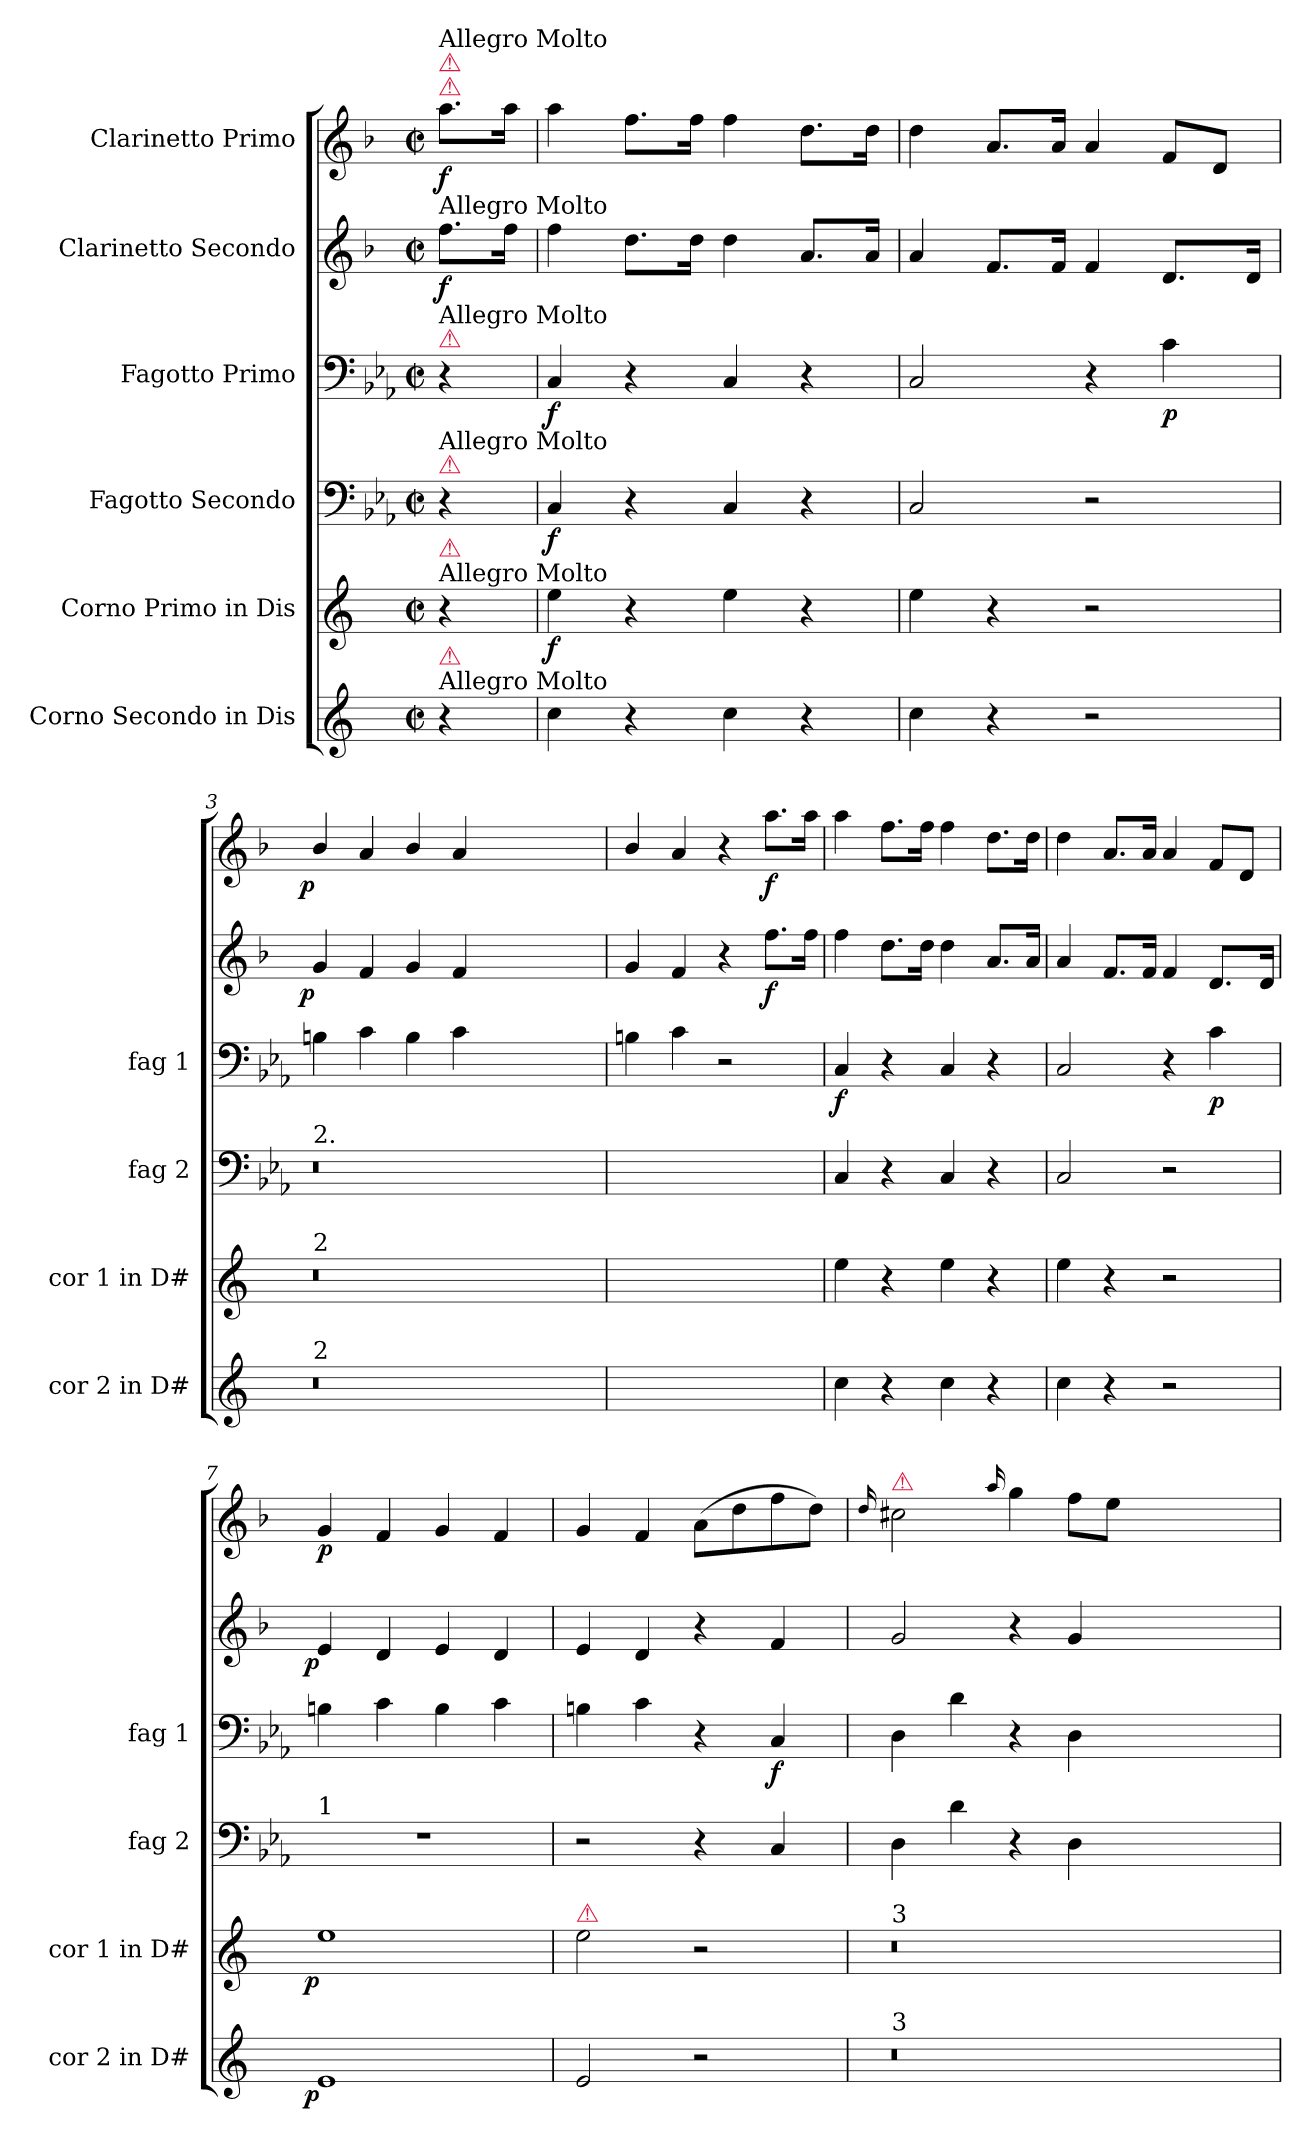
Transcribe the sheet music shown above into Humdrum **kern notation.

**kern	**dynam	**kern	**dynam	**kern	**dynam	**kern	**dynam	**kern	**dynam	**kern	**dynam
*part6	*part6	*part5	*part5	*part4	*part4	*part3	*part3	*part2	*part2	*part1	*part1
*staff6	*staff6	*staff5	*staff5	*staff4	*staff4	*staff3	*staff3	*staff2	*staff2	*staff1	*staff1
*I"Corno Secondo in Dis	*	*I"Corno Primo in Dis	*	*I"Fagotto Secondo	*	*I"Fagotto Primo	*	*I"Clarinetto Secondo	*	*I"Clarinetto Primo	*
*I'cor 2 in D#	*	*I'cor 1 in D#	*	*I'fag 2	*	*I'fag 1	*	*	*	*	*
*clefG2	*	*clefG2	*	*clefF4	*	*clefF4	*	*clefG2	*	*clefG2	*
*ITrd5c9	*	*ITrd5c9	*	*	*	*	*	*ITrd1c2	*	*ITrd1c2	*
*k[b-e-a-]	*	*k[b-e-a-]	*	*k[b-e-a-]	*	*k[b-e-a-]	*	*k[b-e-a-]	*	*k[b-e-a-]	*
*c:	*	*c:	*	*c:	*	*c:	*	*c:	*	*c:	*
*M2/2	*	*M2/2	*	*M2/2	*	*M2/2	*	*M2/2	*	*M2/2	*
*met(c|)	*	*met(c|)	*	*met(c|)	*	*met(c|)	*	*met(c|)	*	*met(c|)	*
=	=	=	=	=	=	=	=	=	=	=	=
!	!	!	!	!	!	!	!	!	!	!LO:TX:a:color=crimson:t=⚠	!
!	!	!	!	!	!	!	!	!	!	!LO:TX:a:color=crimson:t=⚠	!
!	!	!	!	!	!	!	!	!	!	!LO:TX:a:t=Allegro Molto	!
!	!	!	!	!	!	!	!	!LO:TX:a:t=Allegro Molto	!	!	!
!	!	!	!	!	!	!LO:TX:a:color=crimson:t=⚠	!	!	!	!	!
!	!	!	!	!	!	!LO:TX:a:t=Allegro Molto	!	!	!	!	!
!	!	!	!	!LO:TX:a:color=crimson:t=⚠	!	!	!	!	!	!	!
!	!	!	!	!LO:TX:a:t=Allegro Molto	!	!	!	!	!	!	!
!	!	!LO:TX:a:t=Allegro Molto	!	!	!	!	!	!	!	!	!
!	!	!LO:TX:a:color=crimson:t=⚠	!	!	!	!	!	!	!	!	!
!LO:TX:a:t=Allegro Molto	!	!	!	!	!	!	!	!	!	!	!
!LO:TX:a:color=crimson:t=⚠	!	!	!	!	!	!	!	!	!	!	!
4r	.	4r	.	4r	.	4r	.	8.ee-\L	f	8.gg\L	f
.	.	.	.	.	.	.	.	16ee-\Jk	.	16gg\Jk	.
=1	=1	=1	=1	=1	=1	=1	=1	=1	=1	=1	=1
4e-\	.	4g\	f	4C/	f	4C/	f	4ee-\	.	4gg\	.
4r	.	4r	.	4r	.	4r	.	8.cc\L	.	8.ee-\L	.
.	.	.	.	.	.	.	.	16cc\Jk	.	16ee-\Jk	.
4e-\	.	4g\	.	4C/	.	4C/	.	4cc\	.	4ee-\	.
4r	.	4r	.	4r	.	4r	.	8.g/L	.	8.cc\L	.
.	.	.	.	.	.	.	.	16g/Jk	.	16cc\Jk	.
=2	=2	=2	=2	=2	=2	=2	=2	=2	=2	=2	=2
4e-\	.	4g\	.	2C/	.	2C/	.	4g/	.	4cc\	.
4r	.	4r	.	.	.	.	.	8.e-/L	.	8.g/L	.
.	.	.	.	.	.	.	.	16e-/Jk	.	16g/Jk	.
2r	.	2r	.	2r	.	4r	.	4e-/	.	4g/	.
.	.	.	.	.	.	4c\	p	8.c/L	.	8e-/L	.
.	.	.	.	.	.	.	.	.	.	8c/J	.
.	.	.	.	.	.	.	.	16c/Jk	.	.	.
=3	=3	=3	=3	=3	=3	=3	=3	=3	=3	=3	=3
!	!	!	!	!LO:TX:a:t=2.	!	!	!	!	!	!	!
!	!	!LO:TX:a:t=2	!	!	!	!	!	!	!	!	!
!LO:TX:a:t=2	!	!	!	!	!	!	!	!	!	!	!
!	!	!	!	!	!	!	!	!	!LO:DY:rj	!	!LO:DY:rj
0r	.	0r	.	0r	.	4Bn\	.	4f/	p	4a-/	p
.	.	.	.	.	.	4c\	.	4e-/	.	4g/	.
.	.	.	.	.	.	4B\	.	4f/	.	4a-/	.
.	.	.	.	.	.	4c\	.	4e-/	.	4g/	.
.	.	.	.	.	.	1ryy	.	1ryy	.	1ryy	.
=4	=4	=4	=4	=4	=4	=4	=4	=4	=4	=4	=4
1ryy	.	1ryy	.	1ryy	.	4Bn\	.	4f/	.	4a-/	.
.	.	.	.	.	.	4c\	.	4e-/	.	4g/	.
.	.	.	.	.	.	2r	.	4r	.	4r	.
.	.	.	.	.	.	.	.	8.ee-\L	f	8.gg\L	f
.	.	.	.	.	.	.	.	16ee-\Jk	.	16gg\Jk	.
=5	=5	=5	=5	=5	=5	=5	=5	=5	=5	=5	=5
4e-\	.	4g\	.	4C/	.	4C/	f	4ee-\	.	4gg\	.
4r	.	4r	.	4r	.	4r	.	8.cc\L	.	8.ee-\L	.
.	.	.	.	.	.	.	.	16cc\Jk	.	16ee-\Jk	.
4e-\	.	4g\	.	4C/	.	4C/	.	4cc\	.	4ee-\	.
4r	.	4r	.	4r	.	4r	.	8.g/L	.	8.cc\L	.
.	.	.	.	.	.	.	.	16g/Jk	.	16cc\Jk	.
=6	=6	=6	=6	=6	=6	=6	=6	=6	=6	=6	=6
4e-\	.	4g\	.	2C/	.	2C/	.	4g/	.	4cc\	.
4r	.	4r	.	.	.	.	.	8.e-/L	.	8.g/L	.
.	.	.	.	.	.	.	.	16e-/Jk	.	16g/Jk	.
2r	.	2r	.	2r	.	4r	.	4e-/	.	4g/	.
.	.	.	.	.	.	4c\	p	8.c/L	.	8e-/L	.
.	.	.	.	.	.	.	.	.	.	8c/J	.
.	.	.	.	.	.	.	.	16c/Jk	.	.	.
=7	=7	=7	=7	=7	=7	=7	=7	=7	=7	=7	=7
!	!	!	!	!LO:TX:a:t=1	!	!	!	!	!	!	!
!	!LO:DY:rj	!	!LO:DY:rj	!	!	!	!	!	!LO:DY:rj	!	!
1G/	p	1g/	p	1r	.	4Bn\	.	4d/	p	4f/	p
.	.	.	.	.	.	4c\	.	4c/	.	4e-/	.
.	.	.	.	.	.	4B\	.	4d/	.	4f/	.
.	.	.	.	.	.	4c\	.	4c/	.	4e-/	.
=8	=8	=8	=8	=8	=8	=8	=8	=8	=8	=8	=8
!	!	!LO:TX:a:color=crimson:t=⚠	!	!	!	!	!	!	!	!	!
2G/	.	2g\	.	2r	.	4Bn\	.	4d/	.	4f/	.
.	.	.	.	.	.	4c\	.	4c/	.	4e-/	.
2r	.	2r	.	4r	.	4r	.	4r	.	(8g\L	.
.	.	.	.	.	.	.	.	.	.	8cc\	.
.	.	.	.	4C/	.	4C/	f	4e-/	.	8ee-\	.
.	.	.	.	.	.	.	.	.	.	8cc\J)	.
=9	=9	=9	=9	=9	=9	=9	=9	=9	=9	=9	=9
.	.	.	.	.	.	.	.	.	.	16qqcc/	.
!	!	!	!	!	!	!	!	!	!	!LO:TX:a:color=crimson:t=⚠	!
!	!	!LO:TX:a:t=3	!	!	!	!	!	!	!	!	!
!LO:TX:a:t=3	!	!	!	!	!	!	!	!	!	!	!
0r	.	0r	.	4D\	.	4D\	.	2f/	.	2bn\	.
.	.	.	.	4d\	.	4d\	.	.	.	.	.
.	.	.	.	.	.	.	.	.	.	16qqgg/	.
.	.	.	.	4r	.	4r	.	4r	.	4ff\	.
.	.	.	.	4D\	.	4D\	.	4f/	.	8ee-\L	.
.	.	.	.	.	.	.	.	.	.	8dd\J	.
.	.	.	.	1ryy	.	1ryy	.	1ryy	.	1ryy	.
=	=	=	=	=	=	=	=	=	=	=	=
*-	*-	*-	*-	*-	*-	*-	*-	*-	*-	*-	*-
